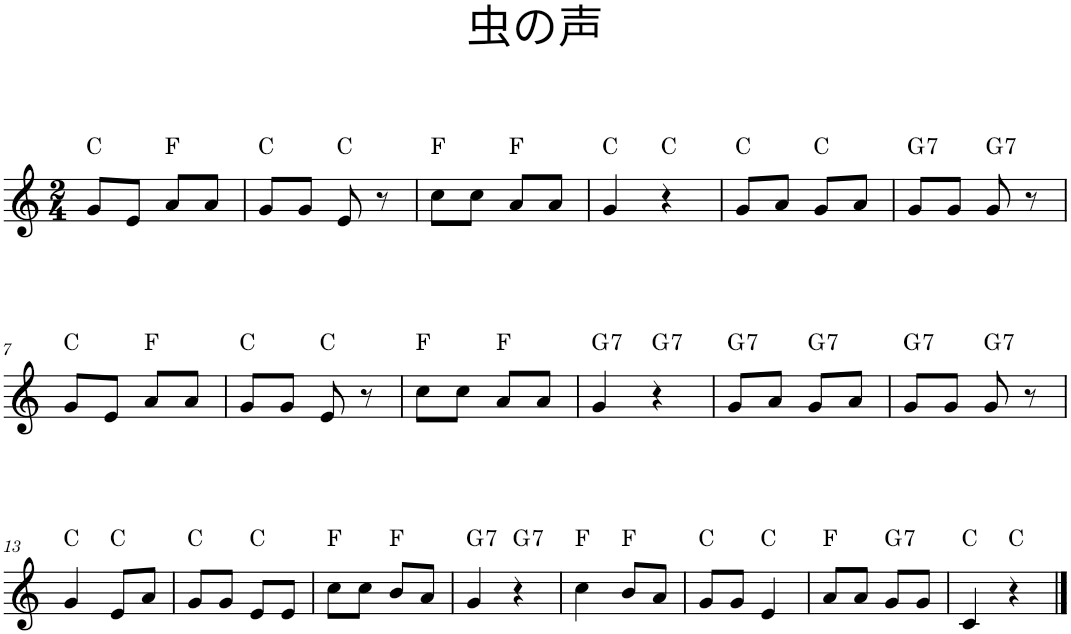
**kern	**harte
*part1	*part1
*staff1	*
*I"Piano	*
*I'Pno.	*
*clefG2	*
*k[]	*
*M2/4	*
=1	=1
8g/L	C:maj
8e/J	.
8a/L	F:maj
8a/J	.
=2	=2
8g/L	C:maj
8g/J	.
8e/	C:maj
8r	.
=3	=3
8cc\L	F:maj
8cc\J	.
8a/L	F:maj
8a/J	.
=4	=4
4g/	C:maj
4r	C:maj
=5	=5
8g/L	C:maj
8a/J	.
8g/L	C:maj
8a/J	.
=6	=6
!	!LO:H:kt=7
8g/L	G:7
8g/J	.
!	!LO:H:kt=7
8g/	G:7
8r	.
!!LO:LB:g=z
=7	=7
8g/L	C:maj
8e/J	.
8a/L	F:maj
8a/J	.
=8	=8
8g/L	C:maj
8g/J	.
8e/	C:maj
8r	.
=9	=9
8cc\L	F:maj
8cc\J	.
8a/L	F:maj
8a/J	.
=10	=10
!	!LO:H:kt=7
4g/	G:7
!	!LO:H:kt=7
4r	G:7
=11	=11
!	!LO:H:kt=7
8g/L	G:7
8a/J	.
!	!LO:H:kt=7
8g/L	G:7
8a/J	.
=12	=12
!	!LO:H:kt=7
8g/L	G:7
8g/J	.
!	!LO:H:kt=7
8g/	G:7
8r	.
!!LO:LB:g=z
=13	=13
4g/	C:maj
8e/L	C:maj
8a/J	.
=14	=14
8g/L	C:maj
8g/J	.
8e/L	C:maj
8e/J	.
=15	=15
8cc\L	F:maj
8cc\J	.
8b/L	F:maj
8a/J	.
=16	=16
!	!LO:H:kt=7
4g/	G:7
!	!LO:H:kt=7
4r	G:7
=17	=17
4cc\	F:maj
8b/L	F:maj
8a/J	.
=18	=18
8g/L	C:maj
8g/J	.
4e/	C:maj
=19	=19
8a/L	F:maj
8a/J	.
!	!LO:H:kt=7
8g/L	G:7
8g/J	.
=20	=20
4c/	C:maj
4r	C:maj
==	==
*-	*-
